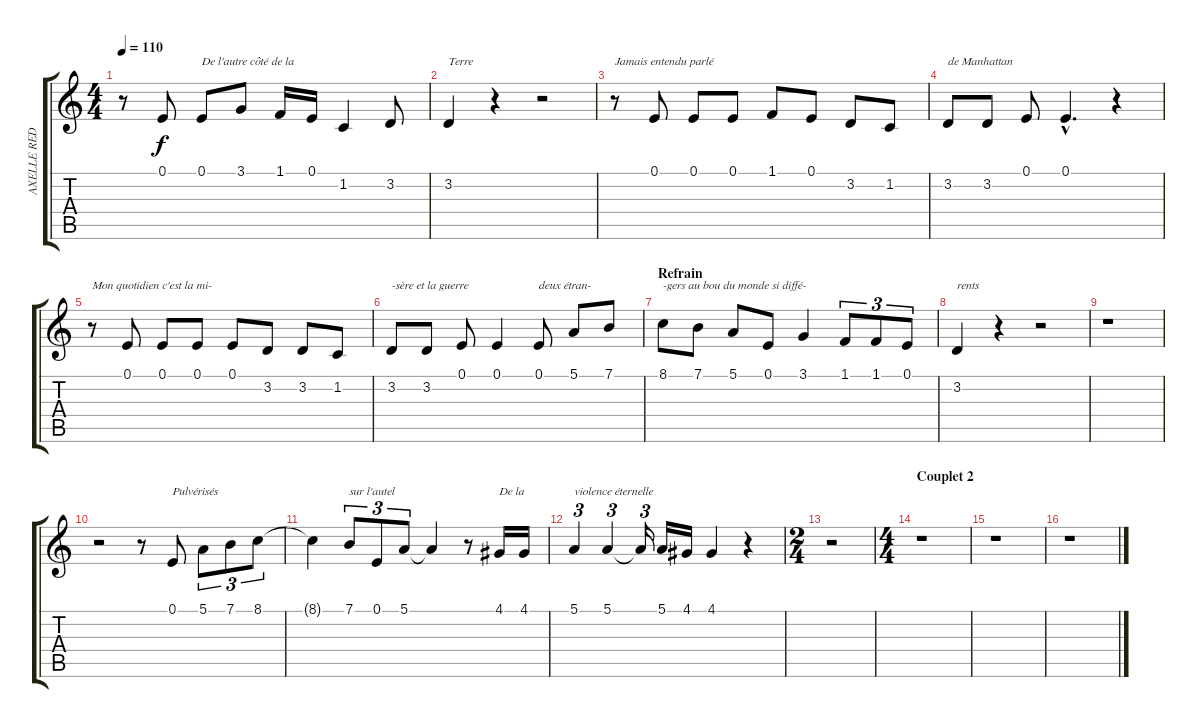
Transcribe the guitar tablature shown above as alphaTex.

\track ("AXELLE RED" "AXELLE RED") {instrument acousticgrandpiano}
\staff {score tabs}
\tuning (E4 B3 G3 D3 A2 E2) {hide}
\ts (4 4)
\tempo 110
\clef g2
\ks c
r.8{dy f} 0.1.8 0.1.8{txt "De l'autre côté de la"} 3.1.8 1.1.16 0.1.16 1.2.4 3.2.8 |
3.2.4{txt "Terre"} r.4 r.2 |
r.8{txt "Jamais entendu parlé"} 0.1.8 0.1.8 0.1.8 1.1.8 0.1.8 3.2.8 1.2.8 |
3.2.8{txt "de Manhattan"} 3.2.8 0.1.8 0.1{hac}.4{d} r.4 |
r.8{txt "Mon quotidien c'est la mi-"} 0.1.8 0.1.8 0.1.8 0.1.8 3.2.8 3.2.8 1.2.8 |
3.2.8{txt "-sère et la guerre"} 3.2.8 0.1.8 0.1.4 0.1.8{txt "deux étran-"} 5.1.8 7.1.8 |
\section ("" "Refrain")
8.1.8{txt "-gers au bou du monde si diffé-"} 7.1.8 5.1.8 0.1.8 3.1.4 1.1.8{tu (3 2)} 1.1.8{tu (3 2)} 0.1.8{tu (3 2)} |
3.2.4{txt "rents"} r.4 r.2 |
r.1 |
r.2 r.8 0.1.8{txt "Pulvérisés"} 5.1.8{tu (3 2)} 7.1.8{tu (3 2)} 8.1.8{tu (3 2)} |
8.1{t}.4 7.1.8{tu (3 2) txt "sur l'autel"} 0.1.8{tu (3 2)} 5.1.8{tu (3 2)} 5.1{t}.4 r.8 4.1.16{txt "De la"} 4.1.16 |
5.1.4{tu (3 2) txt "violence éternelle"} 5.1.4{tu (3 2)} 5.1{t}.16{tu (3 2)} 5.1.16 4.1.16 4.1.4 r.4 |
\ts (2 4)
r.2 |
\ts (4 4)
\section ("" "Couplet 2")
r.1 |
r.1 |
r.1
